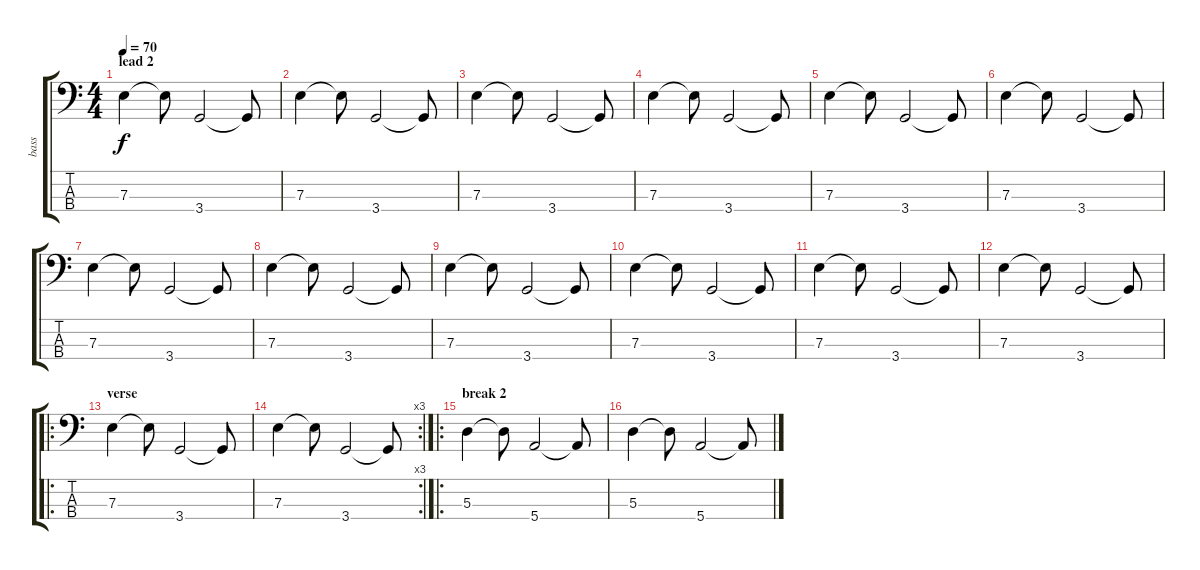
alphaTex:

\track ("bass" "bass") {instrument electricbassfinger}
\staff {score tabs}
\tuning (G2 D2 A1 E1) {hide}
\ts (4 4)
\section ("" "lead 2")
\tempo 70
\clef f4
\ks c
7.3.4{dy f} 7.3{t}.8 3.4.2 3.4{t}.8 |
7.3.4 7.3{t}.8 3.4.2 3.4{t}.8 |
7.3.4 7.3{t}.8 3.4.2 3.4{t}.8 |
7.3.4 7.3{t}.8 3.4.2 3.4{t}.8 |
7.3.4 7.3{t}.8 3.4.2 3.4{t}.8 |
7.3.4 7.3{t}.8 3.4.2 3.4{t}.8 |
7.3.4 7.3{t}.8 3.4.2 3.4{t}.8 |
7.3.4 7.3{t}.8 3.4.2 3.4{t}.8 |
7.3.4 7.3{t}.8 3.4.2 3.4{t}.8 |
7.3.4 7.3{t}.8 3.4.2 3.4{t}.8 |
7.3.4 7.3{t}.8 3.4.2 3.4{t}.8 |
7.3.4 7.3{t}.8 3.4.2 3.4{t}.8 |
\ro
\section ("" "verse ")
7.3.4 7.3{t}.8 3.4.2 3.4{t}.8 |
\rc 3
7.3.4 7.3{t}.8 3.4.2 3.4{t}.8 |
\ro
\section ("" "break 2")
5.3.4 5.3{t}.8 5.4.2 5.4{t}.8 |
5.3.4 5.3{t}.8 5.4.2 5.4{t}.8
